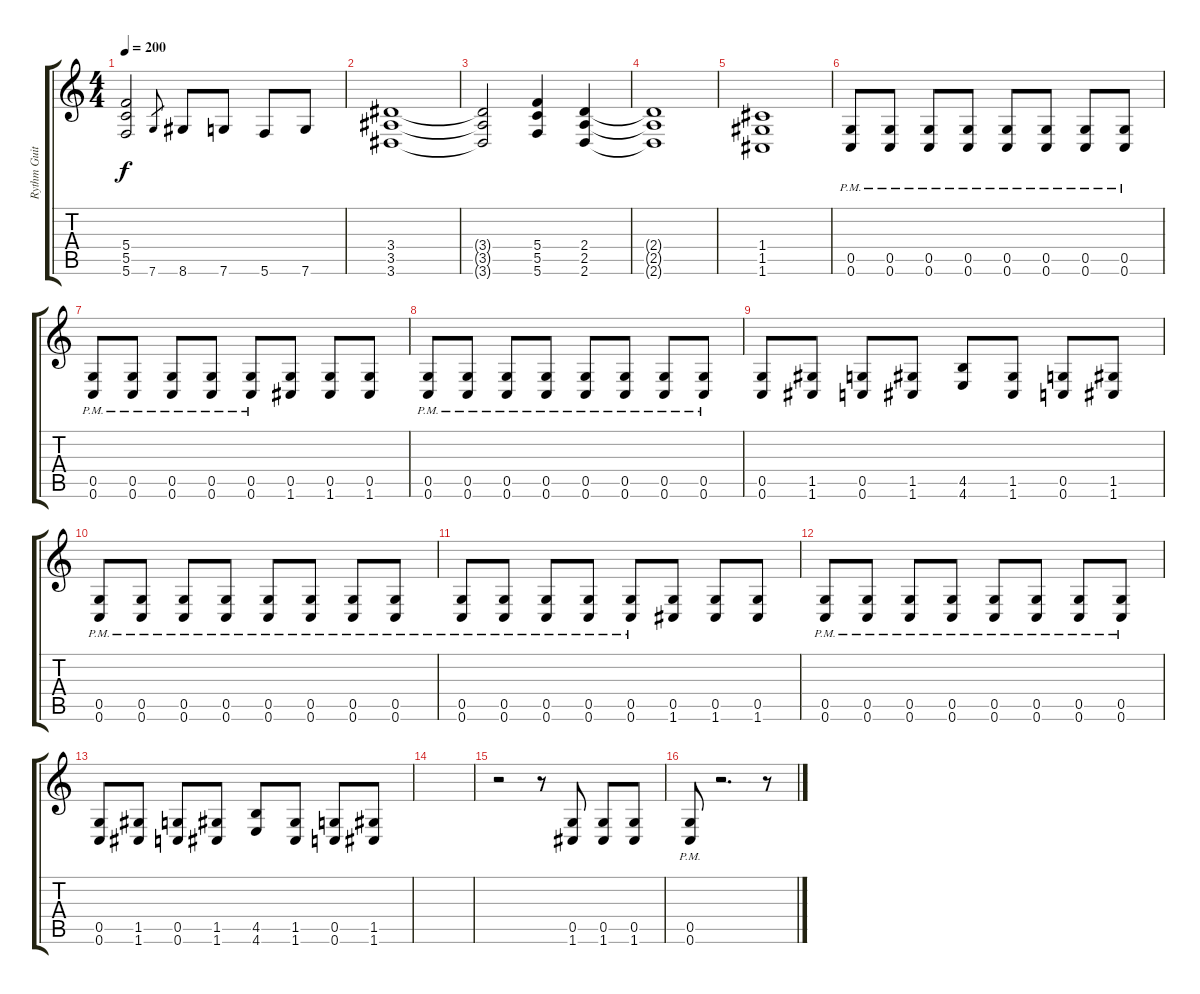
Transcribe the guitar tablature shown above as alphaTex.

\track ("Rythm Guitar #2" "Rythm Guit") {instrument distortionguitar}
\staff {score tabs}
\tuning (D4 A3 F3 C3 G2 C2) {hide}
\ts (4 4)
\tempo 200
\clef g2
\ks c
(5.4 5.5 5.6).2{dy f} 7.6.8{gr} 8.6.8 7.6.8 5.6.8 7.6.8 |
(3.4 3.5 3.6).1 |
(3.4{t} 3.5{t} 3.6{t}).2 (5.4 5.5 5.6).4 (2.4 2.5 2.6).4 |
(2.4{t} 2.5{t} 2.6{t}).1 |
(1.4 1.5 1.6).1 |
(0.5{pm} 0.6{pm}).8 (0.5{pm} 0.6{pm}).8 (0.5{pm} 0.6{pm}).8 (0.5{pm} 0.6{pm}).8 (0.5{pm} 0.6{pm}).8 (0.5{pm} 0.6{pm}).8 (0.5{pm} 0.6{pm}).8 (0.5{pm} 0.6{pm}).8 |
(0.5{pm} 0.6{pm}).8 (0.5{pm} 0.6{pm}).8 (0.5{pm} 0.6{pm}).8 (0.5{pm} 0.6{pm}).8 (0.5{pm} 0.6{pm}).8 (0.5 1.6).8 (0.5 1.6).8 (0.5 1.6).8 |
(0.5{pm} 0.6{pm}).8 (0.5{pm} 0.6{pm}).8 (0.5{pm} 0.6{pm}).8 (0.5{pm} 0.6{pm}).8 (0.5{pm} 0.6{pm}).8 (0.5{pm} 0.6{pm}).8 (0.5{pm} 0.6{pm}).8 (0.5{pm} 0.6{pm}).8 |
(0.5 0.6).8 (1.5 1.6).8 (0.5 0.6).8 (1.5 1.6).8 (4.5 4.6).8 (1.5 1.6).8 (0.5 0.6).8 (1.5 1.6).8 |
(0.5{pm} 0.6{pm}).8 (0.5{pm} 0.6{pm}).8 (0.5{pm} 0.6{pm}).8 (0.5{pm} 0.6{pm}).8 (0.5{pm} 0.6{pm}).8 (0.5{pm} 0.6{pm}).8 (0.5{pm} 0.6{pm}).8 (0.5{pm} 0.6{pm}).8 |
(0.5{pm} 0.6{pm}).8 (0.5{pm} 0.6{pm}).8 (0.5{pm} 0.6{pm}).8 (0.5{pm} 0.6{pm}).8 (0.5{pm} 0.6{pm}).8 (0.5 1.6).8 (0.5 1.6).8 (0.5 1.6).8 |
(0.5{pm} 0.6{pm}).8 (0.5{pm} 0.6{pm}).8 (0.5{pm} 0.6{pm}).8 (0.5{pm} 0.6{pm}).8 (0.5{pm} 0.6{pm}).8 (0.5{pm} 0.6{pm}).8 (0.5{pm} 0.6{pm}).8 (0.5{pm} 0.6{pm}).8 |
(0.5 0.6).8 (1.5 1.6).8 (0.5 0.6).8 (1.5 1.6).8 (4.5 4.6).8 (1.5 1.6).8 (0.5 0.6).8 (1.5 1.6).8 |
|
r.2 r.8 (0.5 1.6).8 (0.5 1.6).8 (0.5 1.6).8 |
(0.5{pm} 0.6{pm}).8 r.2{d} r.8
